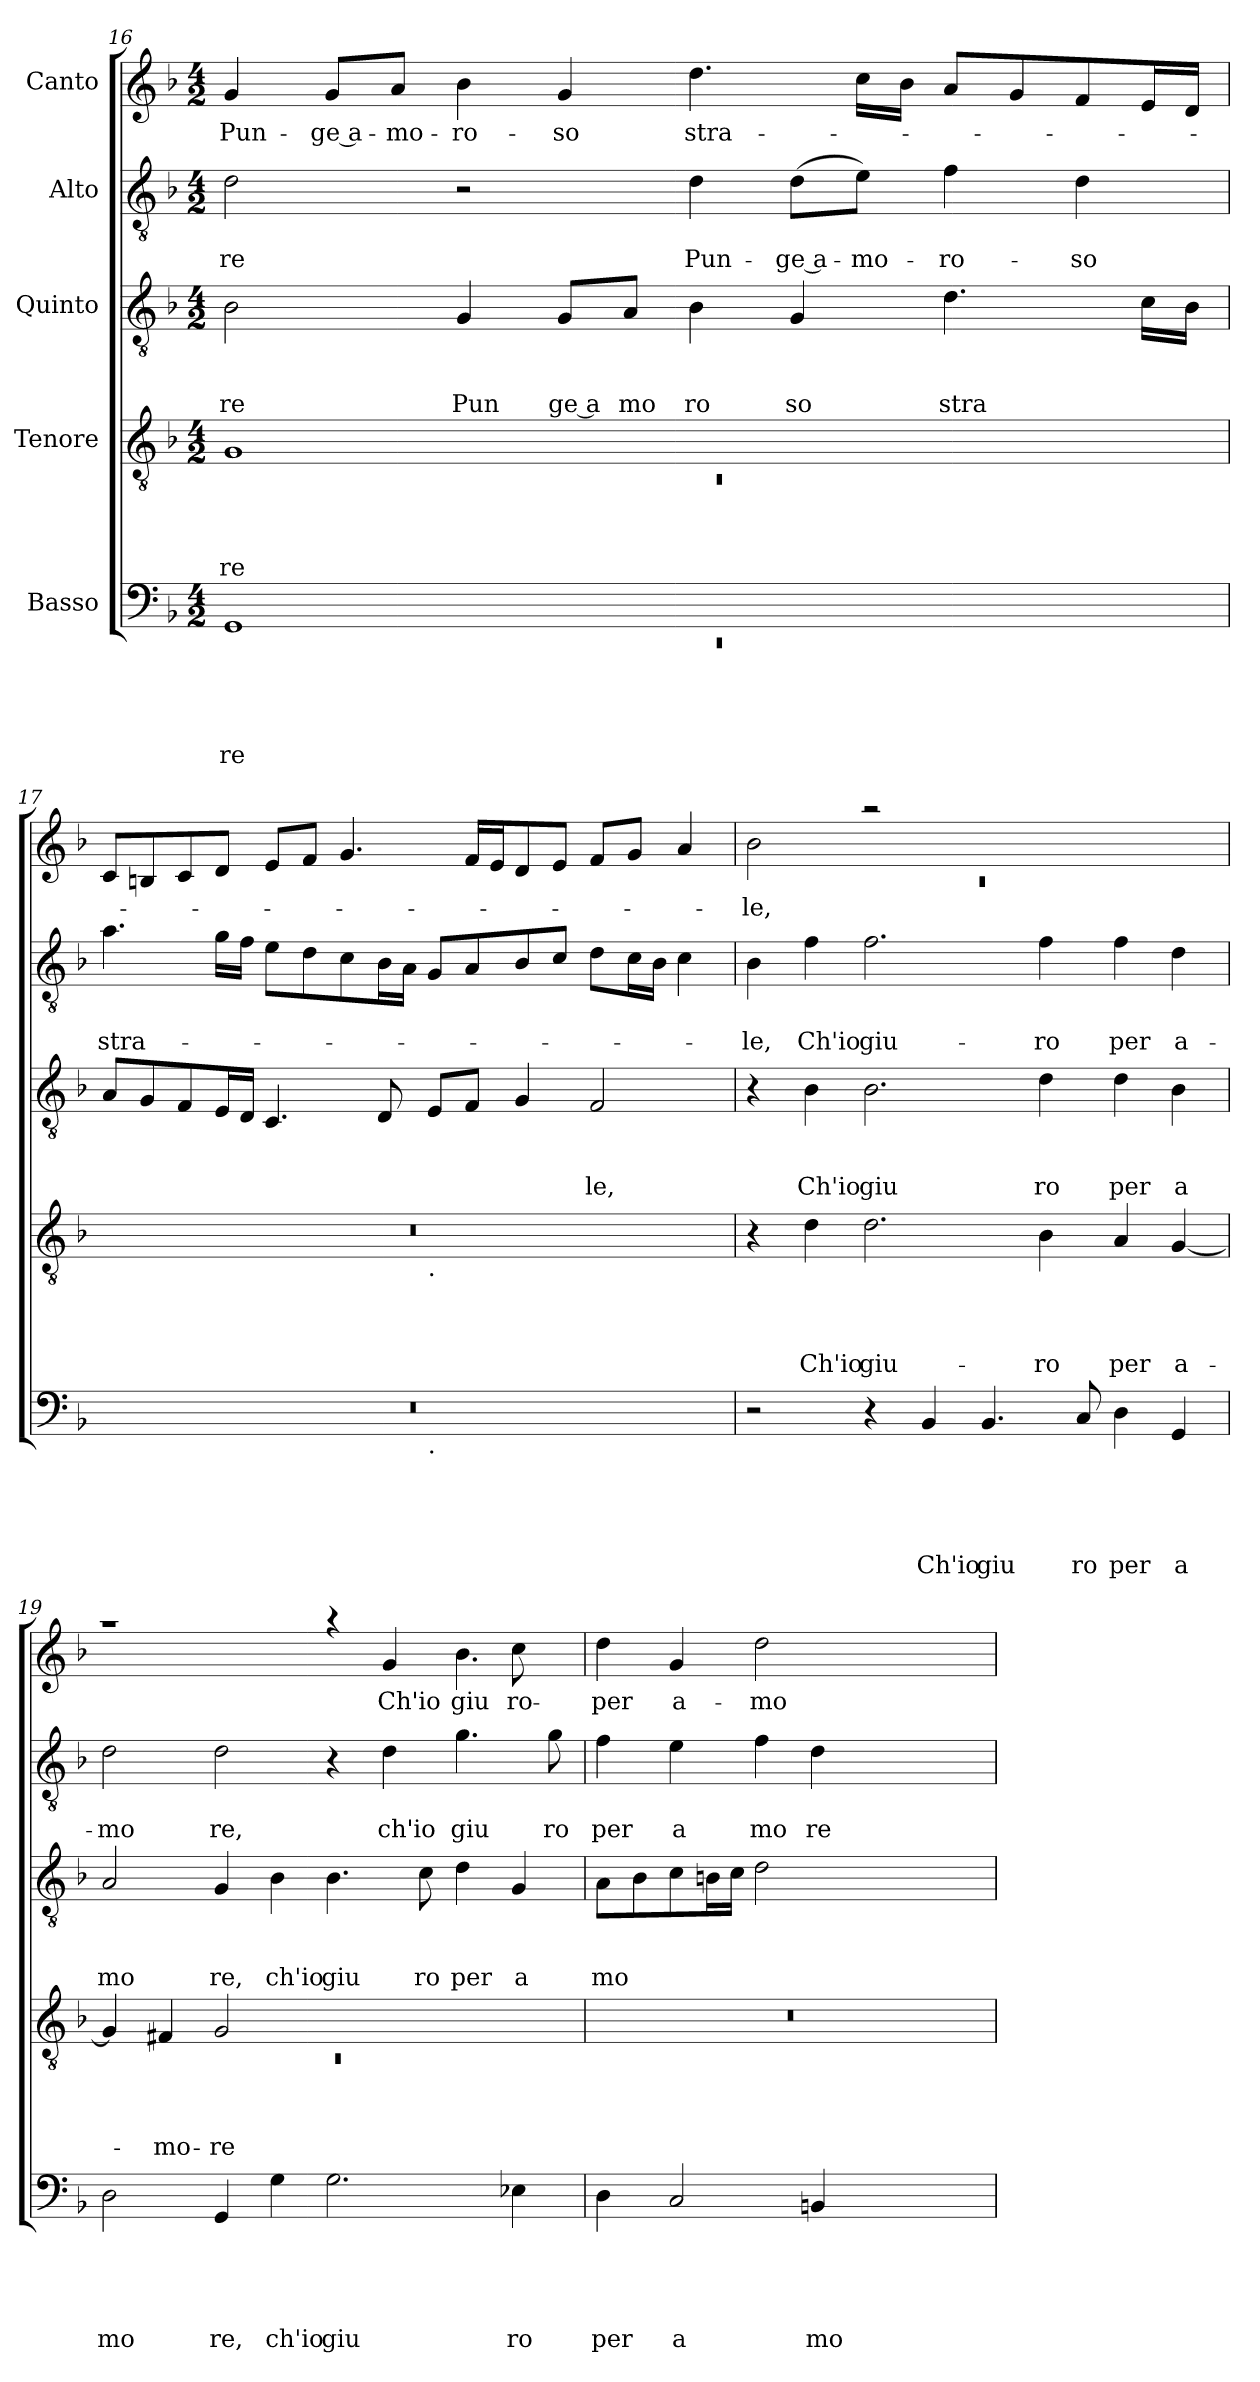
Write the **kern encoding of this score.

**kern	**text	**text	**text	**text	**text	**kern	**text	**text	**text	**text	**kern	**text	**text	**text	**kern	**text	**text	**kern	**text
*part5	*part5	*part5	*part5	*part5	*part5	*part4	*part4	*part4	*part4	*part4	*part3	*part3	*part3	*part3	*part2	*part2	*part2	*part1	*part1
*staff5	*staff5	*staff5	*staff5	*staff5	*staff5	*staff4	*staff4	*staff4	*staff4	*staff4	*staff3	*staff3	*staff3	*staff3	*staff2	*staff2	*staff2	*staff1	*staff1
*I"Basso	*	*	*	*	*	*I"Tenore	*	*	*	*	*I"Quinto	*	*	*	*I"Alto	*	*	*I"Canto	*
*clefF4	*	*	*	*	*	*clefGv2	*	*	*	*	*clefGv2	*	*	*	*clefGv2	*	*	*clefG2	*
*ITrd-3c-5	*	*	*	*	*	*	*	*	*	*	*ITrd-3c-5	*	*	*	*ITrd-3c-5	*	*	*ITrd-3c-5	*
*k[b-e-]	*	*	*	*	*	*k[b-]	*	*	*	*	*k[b-e-]	*	*	*	*k[b-e-]	*	*	*k[b-e-]	*
*B-:	*	*	*	*	*	*F:	*	*	*	*	*B-:	*	*	*	*B-:	*	*	*B-:	*
*M4/2	*	*	*	*	*	*M4/2	*	*	*	*	*M4/2	*	*	*	*M4/2	*	*	*M4/2	*
=16	=16	=16	=16	=16	=16	=16	=16	=16	=16	=16	=16	=16	=16	=16	=16	=16	=16	=16	=16
*^	*	*	*	*	*	*^	*	*	*	*	*	*	*	*	*	*	*	*	*
!	!LO:N:vis=1	!	!	!	!	!LO:LY:b	!	!LO:N:vis=1	!	!	!	!LO:LY:b	!	!	!	!LO:LY:b	!	!	!LO:LY:b	!	!LO:LY:b
1C	0rEE	.	.	.	.	re	1G	0rC	.	.	.	-re	2e-\	.	.	re	2g\	.	-re	4cc/	Pun-
!	!	!	!	!	!	!	!	!	!	!	!	!	!	!	!	!	!	!	!	!	!LO:LY:b:rj
.	.	.	.	.	.	.	.	.	.	.	.	.	.	.	.	.	.	.	.	8cc/L	-ge a-
!	!	!	!	!	!	!	!	!	!	!	!	!	!	!	!	!	!	!	!	!	!LO:LY:b
.	.	.	.	.	.	.	.	.	.	.	.	.	.	.	.	.	.	.	.	8dd/J	-mo-
!	!	!	!	!	!	!	!	!	!	!	!	!	!	!	!	!LO:LY:b	!	!	!	!	!LO:LY:b
.	.	.	.	.	.	.	.	.	.	.	.	.	4c/	.	.	Pun	2r	.	.	4ee-\	-ro-
!	!	!	!	!	!	!	!	!	!	!	!	!	!	!	!	!LO:LY:b:rj	!	!	!	!	!LO:LY:b
.	.	.	.	.	.	.	.	.	.	.	.	.	8c/L	.	.	ge a	.	.	.	4cc/	-so
!	!	!	!	!	!	!	!	!	!	!	!	!	!	!	!	!LO:LY:b	!	!	!	!	!
.	.	.	.	.	.	.	.	.	.	.	.	.	8d/J	.	.	mo	.	.	.	.	.
!	!	!	!	!	!	!	!	!	!	!	!	!	!	!	!	!LO:LY:b	!	!	!LO:LY:b	!	!LO:LY:b
1ryy	.	.	.	.	.	.	1ryy	.	.	.	.	.	4e-\	.	.	ro	4g\	.	Pun-	4.gg\	stra-
!	!	!	!	!	!	!	!	!	!	!	!	!	!	!	!	!LO:LY:b	!	!	!LO:LY:b:rj	!	!
.	.	.	.	.	.	.	.	.	.	.	.	.	4c/	.	.	so	(<8g\L	.	-ge a-	.	.
!	!	!	!	!	!	!	!	!	!	!	!	!	!	!	!	!	!	!	!LO:LY:b	!	!
.	.	.	.	.	.	.	.	.	.	.	.	.	.	.	.	.	8a\J)	.	-mo-	16ff\LL	.
.	.	.	.	.	.	.	.	.	.	.	.	.	.	.	.	.	.	.	.	16ee-\JJ	.
!	!	!	!	!	!	!	!	!	!	!	!	!	!	!	!	!LO:LY:b	!	!	!LO:LY:b	!	!
.	.	.	.	.	.	.	.	.	.	.	.	.	4.g\	.	.	stra	4b-\	.	-ro-	8dd/L	.
.	.	.	.	.	.	.	.	.	.	.	.	.	.	.	.	.	.	.	.	8cc/	.
!	!	!	!	!	!	!	!	!	!	!	!	!	!	!	!	!	!	!	!LO:LY:b	!	!
.	.	.	.	.	.	.	.	.	.	.	.	.	.	.	.	.	4g\	.	-so	8b-/	.
.	.	.	.	.	.	.	.	.	.	.	.	.	16f\LL	.	.	.	.	.	.	16a/L	.
.	.	.	.	.	.	.	.	.	.	.	.	.	16e-\JJ	.	.	.	.	.	.	16g/JJ	.
=17	=17	=17	=17	=17	=17	=17	=17	=17	=17	=17	=17	=17	=17	=17	=17	=17	=17	=17	=17	=17	=17
!	!	!	!	!	!	!	!	!	!	!	!	!	!	!	!	!	!	!	!LO:LY:b	!	!
0r	1ryy	.	.	.	.	.	0r	1ryy	.	.	.	.	8d/L	.	.	.	4.dd\	.	stra-	8f/L	.
.	.	.	.	.	.	.	.	.	.	.	.	.	8c/	.	.	.	.	.	.	8en/	.
.	.	.	.	.	.	.	.	.	.	.	.	.	8B-/	.	.	.	.	.	.	8f/	.
.	.	.	.	.	.	.	.	.	.	.	.	.	16A/L	.	.	.	16cc\LL	.	.	8g/J	.
.	.	.	.	.	.	.	.	.	.	.	.	.	16G/JJ	.	.	.	16b-\JJ	.	.	.	.
.	.	.	.	.	.	.	.	.	.	.	.	.	4.F/	.	.	.	8a\L	.	.	8a/L	.
.	.	.	.	.	.	.	.	.	.	.	.	.	.	.	.	.	8g\	.	.	8b-/J	.
.	.	.	.	.	.	.	.	.	.	.	.	.	.	.	.	.	8f\	.	.	4.cc/	.
.	.	.	.	.	.	.	.	.	.	.	.	.	8G/	.	.	.	16e-\L	.	.	.	.
.	.	.	.	.	.	.	.	.	.	.	.	.	.	.	.	.	16d\JJ	.	.	.	.
!	!	!	!	!	!	!	!	!LO:TX:b:t=.	!	!	!	!	!	!	!	!	!	!	!	!	!
!	!LO:TX:b:t=.	!	!	!	!	!	!	!	!	!	!	!	!	!	!	!	!	!	!	!	!
.	1ryy	.	.	.	.	.	.	1ryy	.	.	.	.	8A/L	.	.	.	8c/L	.	.	.	.
.	.	.	.	.	.	.	.	.	.	.	.	.	8B-/J	.	.	.	8d/	.	.	16b-/LL	.
.	.	.	.	.	.	.	.	.	.	.	.	.	.	.	.	.	.	.	.	16a/J	.
.	.	.	.	.	.	.	.	.	.	.	.	.	4c/	.	.	.	8e-/	.	.	8g/	.
.	.	.	.	.	.	.	.	.	.	.	.	.	.	.	.	.	8f/J	.	.	8a/J	.
!	!	!	!	!	!	!	!	!	!	!	!	!	!	!	!	!LO:LY:b	!	!	!	!	!
.	.	.	.	.	.	.	.	.	.	.	.	.	2B-/	.	.	le,	8g\L	.	.	8b-/L	.
.	.	.	.	.	.	.	.	.	.	.	.	.	.	.	.	.	16f\L	.	.	8cc/J	.
.	.	.	.	.	.	.	.	.	.	.	.	.	.	.	.	.	16e-\JJ	.	.	.	.
.	.	.	.	.	.	.	.	.	.	.	.	.	.	.	.	.	4f\	.	.	4dd/	.
=18	=18	=18	=18	=18	=18	=18	=18	=18	=18	=18	=18	=18	=18	=18	=18	=18	=18	=18	=18	=18	=18
*	*	*	*	*	*	*	*	*	*	*	*	*	*	*	*	*	*	*	*	*^	*
!	!	!	!	!	!	!	!	!	!	!	!	!	!	!	!	!	!	!	!LO:LY:b	!	!LO:N:vis=1	!LO:LY:b
*v	*v	*	*	*	*	*	*	*	*	*	*	*	*	*	*	*	*	*	*	*	*	*
*	*	*	*	*	*	*v	*v	*	*	*	*	*	*	*	*	*	*	*	*	*	*
2r	.	.	.	.	.	4r	.	.	.	.	4r	.	.	.	4e-\	.	-le,	2ee-\	0rc	-le,
!	!	!	!	!	!	!	!	!	!	!LO:LY:b	!	!	!	!LO:LY:b	!	!	!LO:LY:b	!	!	!
.	.	.	.	.	.	4d\	.	.	.	Ch'io	4e-\	.	.	Ch'io	4b-\	.	Ch'io	.	.	.
!	!	!	!	!	!	!	!	!	!	!LO:LY:b	!	!	!	!LO:LY:b	!	!	!LO:LY:b	!	!	!
4r	.	.	.	.	.	2.d\	.	.	.	giu-	2.e-\	.	.	giu	2.b-\	.	giu-	2raa	.	.
!	!	!	!	!	!LO:LY:b	!	!	!	!	!	!	!	!	!	!	!	!	!	!	!
4E-/	.	.	.	.	Ch'io	.	.	.	.	.	.	.	.	.	.	.	.	.	.	.
!	!	!	!	!	!LO:LY:b	!	!	!	!	!	!	!	!	!	!	!	!	!	!	!
4.E-/	.	.	.	.	giu	.	.	.	.	.	.	.	.	.	.	.	.	1ryy	.	.
!	!	!	!	!	!	!	!	!	!	!LO:LY:b	!	!	!	!LO:LY:b	!	!	!LO:LY:b	!	!	!
.	.	.	.	.	.	4B-\	.	.	.	-ro	4g\	.	.	ro	4b-\	.	-ro	.	.	.
!	!	!	!	!	!LO:LY:b	!	!	!	!	!	!	!	!	!	!	!	!	!	!	!
8F/	.	.	.	.	ro	.	.	.	.	.	.	.	.	.	.	.	.	.	.	.
!	!	!	!	!	!LO:LY:b	!	!	!	!	!LO:LY:b	!	!	!	!LO:LY:b	!	!	!LO:LY:b	!	!	!
4G\	.	.	.	.	per	4A/	.	.	.	per	4g\	.	.	per	4b-\	.	per	.	.	.
!	!	!	!	!	!LO:LY:b	!	!	!	!	!LO:LY:b	!	!	!	!LO:LY:b	!	!	!LO:LY:b	!	!	!
4C/	.	.	.	.	a	[<4G/	.	.	.	a-	4e-\	.	.	a	4g\	.	a-	.	.	.
!!LO:LB:g=z	!!
=19	=19	=19	=19	=19	=19	=19	=19	=19	=19	=19	=19	=19	=19	=19	=19	=19	=19	=19	=19	=19
*	*	*	*	*	*	*^	*	*	*	*	*	*	*	*	*	*	*	*	*	*
!	!	!	!	!	!LO:LY:b	!	!LO:N:vis=1	!	!	!	!	!	!	!	!LO:LY:b	!	!	!LO:LY:b	!	!	!
2G\	.	.	.	.	mo	4G/]	0rC	.	.	.	.	2d/	.	.	mo	2g\	.	-mo	1raa	1..ryy	.
!	!	!	!	!	!	!	!	!	!	!	!LO:LY:b	!	!	!	!	!	!	!	!	!	!
.	.	.	.	.	.	4F#X/	.	.	.	.	-mo-	.	.	.	.	.	.	.	.	.	.
!	!	!	!	!	!LO:LY:b	!	!	!	!	!	!LO:LY:b	!	!	!	!LO:LY:b	!	!	!LO:LY:b	!	!	!
4C/	.	.	.	.	re,	2G/	.	.	.	.	-re	4c/	.	.	re,	2g\	.	re,	.	.	.
!	!	!	!	!	!LO:LY:b	!	!	!	!	!	!	!	!	!	!LO:LY:b	!	!	!	!	!	!
4c\	.	.	.	.	ch'io	.	.	.	.	.	.	4e-\	.	.	ch'io	.	.	.	.	.	.
!	!	!	!	!	!LO:LY:b	!	!	!	!	!	!	!	!	!	!LO:LY:b	!	!	!	!	!	!
2.c\	.	.	.	.	giu	1ryy	.	.	.	.	.	4.e-\	.	.	giu	4r	.	.	4raa	.	.
!	!	!	!	!	!	!	!	!	!	!	!	!	!	!	!	!	!	!LO:LY:b	!	!	!LO:LY:b
.	.	.	.	.	.	.	.	.	.	.	.	.	.	.	.	4g\	.	ch'io	4cc/	.	Ch'io
!	!	!	!	!	!	!	!	!	!	!	!	!	!	!	!LO:LY:b	!	!	!	!	!	!
.	.	.	.	.	.	.	.	.	.	.	.	8f\	.	.	ro	.	.	.	.	.	.
!	!	!	!	!	!	!	!	!	!	!	!	!	!	!	!LO:LY:b	!	!	!LO:LY:b	!	!	!LO:LY:b
.	.	.	.	.	.	.	.	.	.	.	.	4g\	.	.	per	4.cc\	.	giu	4.ee-\	.	giu-
!	!	!	!	!	!LO:LY:b	!	!	!	!	!	!	!	!	!	!LO:LY:b	!	!	!	!	!	!LO:LY:b
4A-X\	.	.	.	.	ro	.	.	.	.	.	.	4c/	.	.	a	.	.	.	.	8ff\	-ro
!	!	!	!	!	!	!	!	!	!	!	!	!	!	!	!	!	!	!LO:LY:b	!	!	!
.	.	.	.	.	.	.	.	.	.	.	.	.	.	.	.	8cc\	.	ro	8ryy	8ryy	.
*	*	*	*	*	*	*v	*v	*	*	*	*	*	*	*	*	*	*	*	*	*	*
=20	=20	=20	=20	=20	=20	=20	=20	=20	=20	=20	=20	=20	=20	=20	=20	=20	=20	=20	=20	=20
!	!	!	!	!	!	!	!	!	!	!	!	!	!	!	!	!	!	!LO:TX:a:t=2	!	!
!	!	!	!	!	!LO:LY:b	!LO:N:vis=1	!	!	!	!	!	!	!	!LO:LY:b	!	!	!LO:LY:b	!	!	!LO:LY:b
*	*	*	*	*	*	*	*	*	*	*	*	*	*	*	*	*	*	*v	*v	*
4G\	.	.	.	.	per	0r	.	.	.	.	8d\L	.	.	mo	4b-\	.	per	4gg>\	per
.	.	.	.	.	.	.	.	.	.	.	8e-\	.	.	.	.	.	.	.	.
!	!	!	!	!	!LO:LY:b	!	!	!	!	!	!	!	!	!	!	!	!LO:LY:b	!	!LO:LY:b
2F/	.	.	.	.	a	.	.	.	.	.	8f\	.	.	.	4a\	.	a	4cc/	a-
.	.	.	.	.	.	.	.	.	.	.	16en\L	.	.	.	.	.	.	.	.
.	.	.	.	.	.	.	.	.	.	.	16f\JJ	.	.	.	.	.	.	.	.
!	!	!	!	!	!	!	!	!	!	!	!	!	!	!	!	!	!LO:LY:b	!	!LO:LY:b
.	.	.	.	.	.	.	.	.	.	.	2g\	.	.	.	4b-\	.	mo	2gg\	-mo-
!	!	!	!	!	!LO:LY:b	!	!	!	!	!	!	!	!	!	!	!	!LO:LY:b	!	!
4En/	.	.	.	.	mo	.	.	.	.	.	.	.	.	.	4g\	.	re	.	.
1ryy	.	.	.	.	.	.	.	.	.	.	1ryy	.	.	.	1ryy	.	.	1ryy	.
=	=	=	=	=	=	=	=	=	=	=	=	=	=	=	=	=	=	=	=
*-	*-	*-	*-	*-	*-	*-	*-	*-	*-	*-	*-	*-	*-	*-	*-	*-	*-	*-	*-
